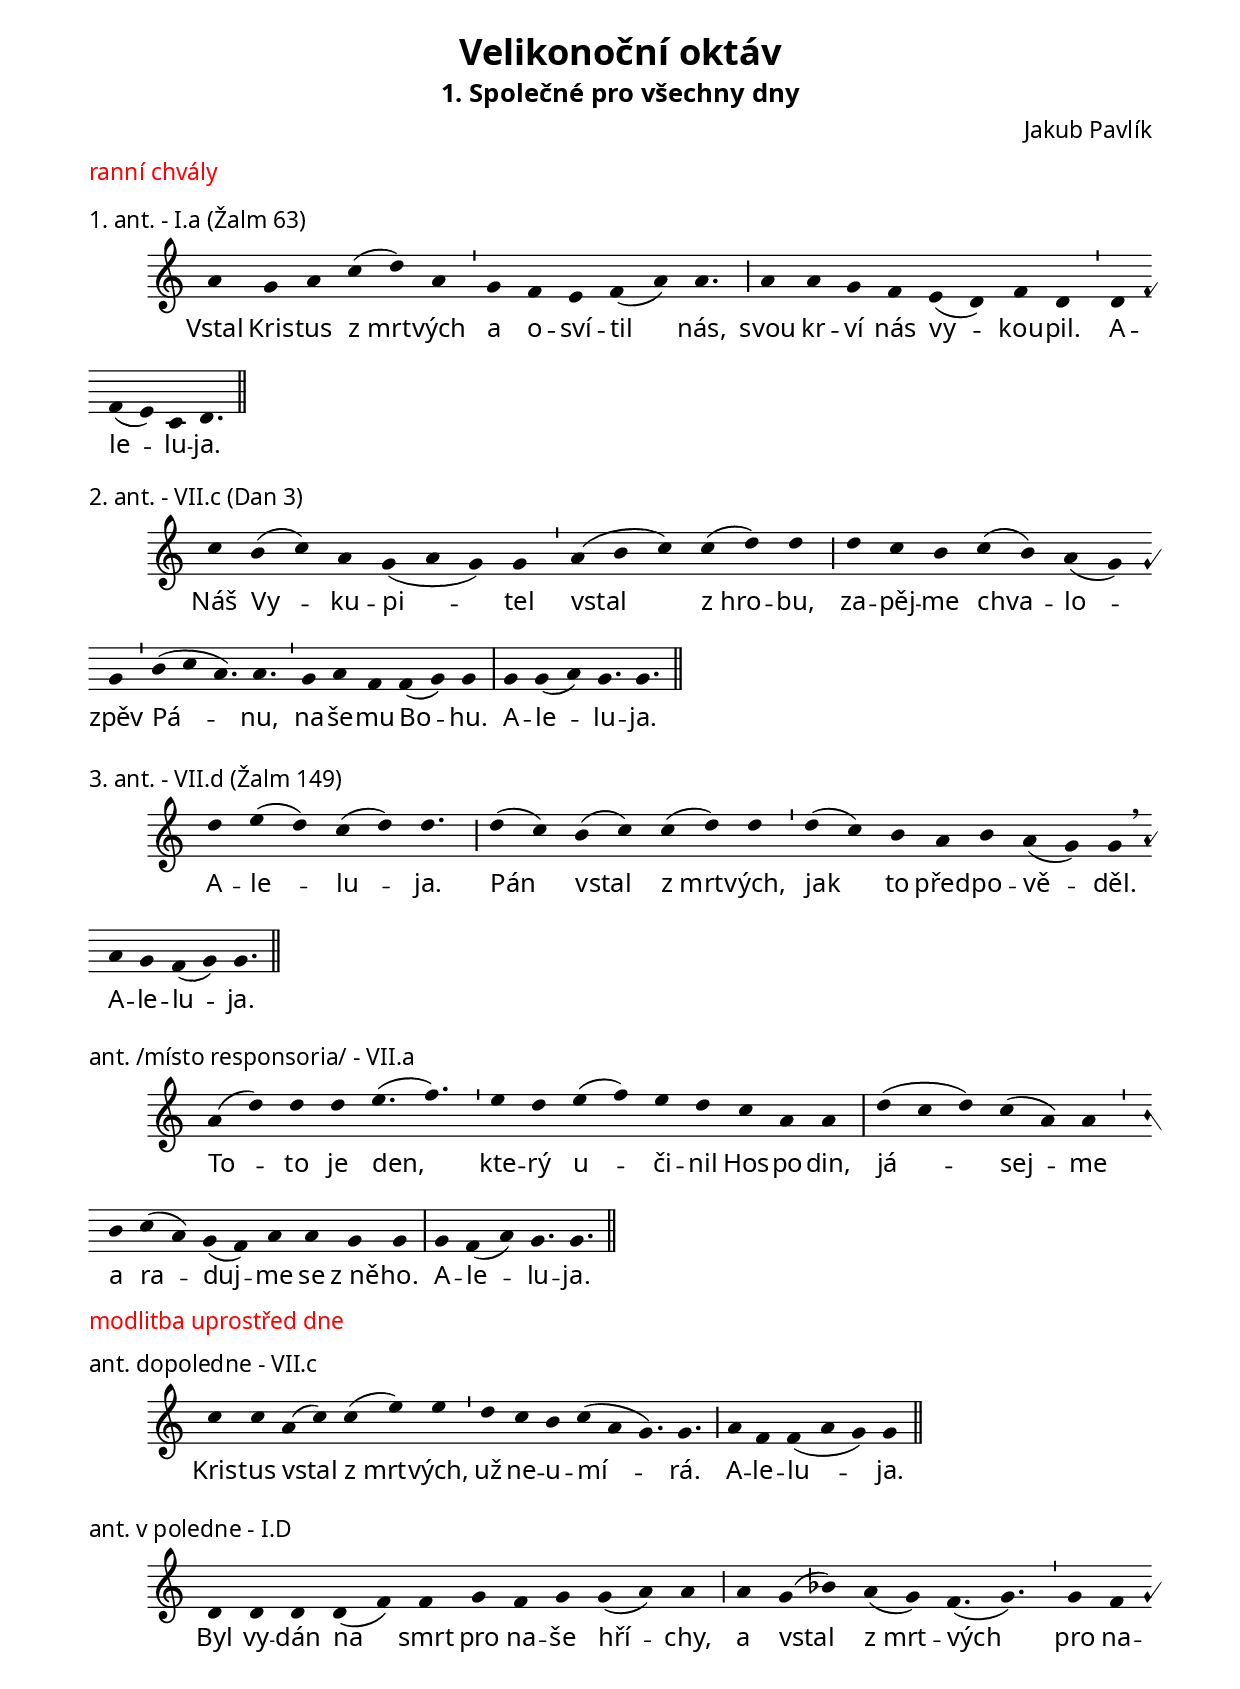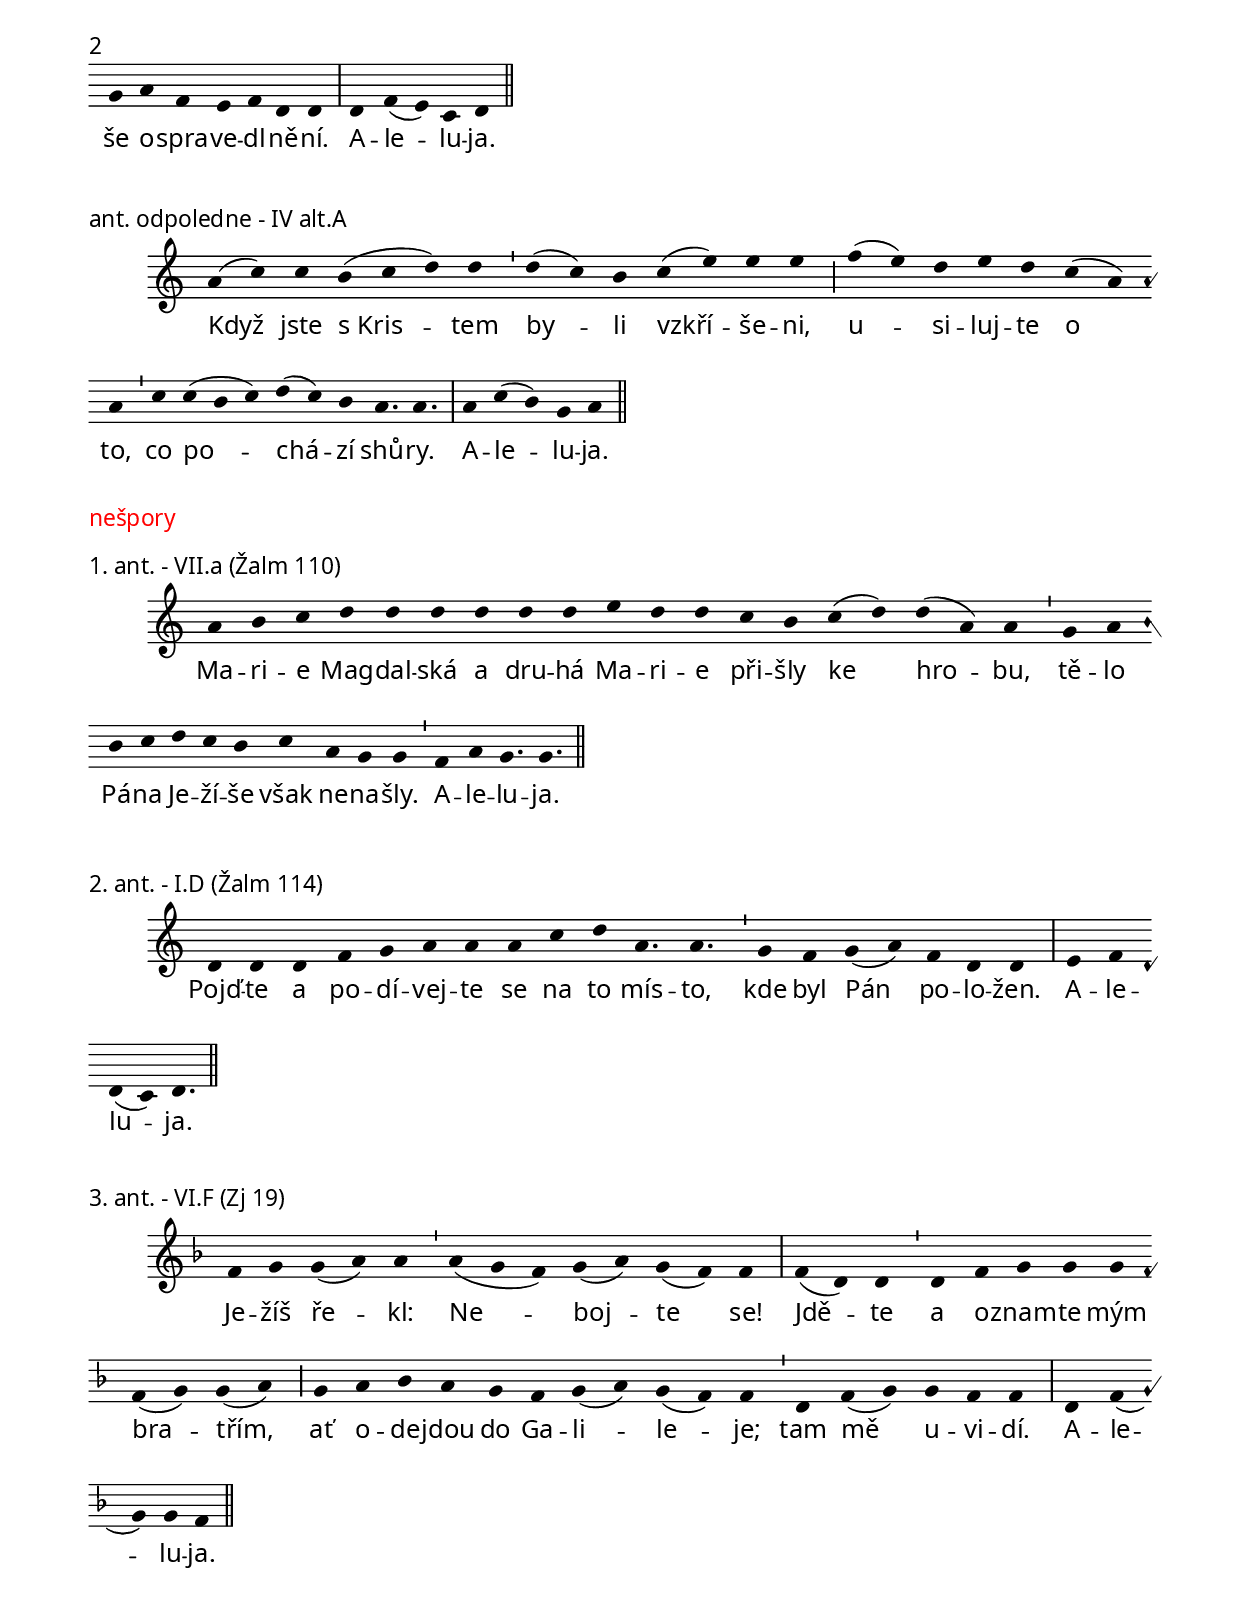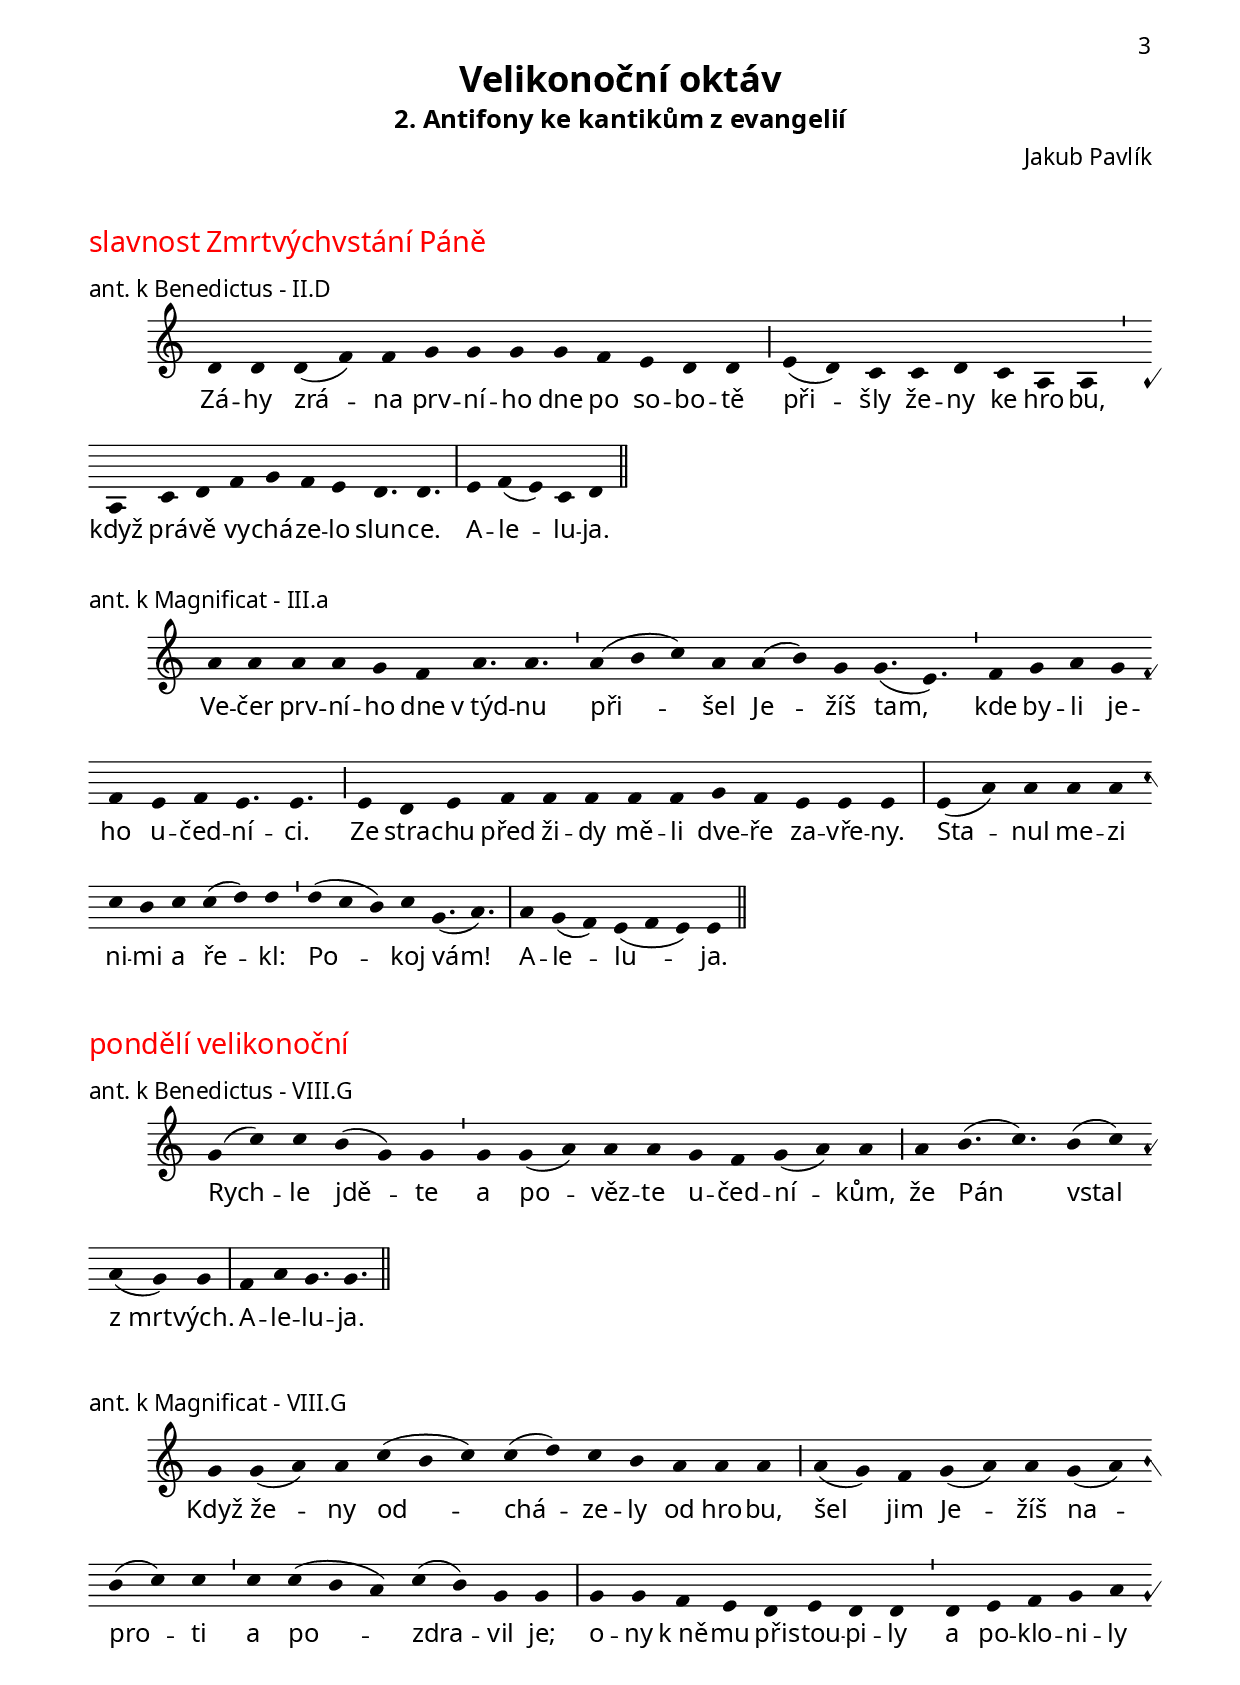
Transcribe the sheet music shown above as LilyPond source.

\version "2.12.3"

\header {
  title = "Velikonoční oktáv"
  composer = "Jakub Pavlík"
}

\include "spolecne.ly"

\bookpart {
  \header {
   subtitle = "1. Společné pro všechny dny" 
  }

\markup {\nadpisHodinka {"ranní chvály"}}

\score {
  \relative c'' {
    \choralniRezim
    a4 g a c( d) a \barMin g f e f( a) a4. \barMaior
    a4 a g f e( d) f d \barMin
    d4 f( e) c d4. \barFinalis
  }
  \addlyrics {
    Vstal Kris -- tus z_mrt -- vých a o -- sví -- til nás,
    svou kr -- ví nás vy -- kou -- pil.
    A -- le -- lu -- ja.
  }
  \header {
    quid = "1. ant."
    modus = "I"
    differentia = "a" 
    psalmus = "Žalm 63"
    piece = \markup {\sestavTitulek}
  }
}

\score {
  \relative c'' {
    \choralniRezim
    c4 b( c) a g( a g) g \barMin a( b c) c( d) d \barMaior
    d c b c( b) a( g) g \barMin
    b( c a4.) a \barMin g4 a f f( g) g \barMax
    g g( a) g4. g \barFinalis
  }
  \addlyrics {
    Náš Vy -- ku -- pi -- tel vstal z_hro -- bu, 
    za -- pěj -- me chva -- lo -- zpěv
    Pá -- nu, na -- še -- mu Bo -- hu.
    A -- le -- lu -- ja.
  }
  \header {
    quid = "2. ant."
    modus = "VII"
    differentia = "c" 
    psalmus = "Dan 3"
    piece = \markup {\sestavTitulek}
  }
}

\score {
  \relative c'' {
    \choralniRezim
    d4 e( d) c( d) d4. \barMaior
    d4( c) b( c) c( d) d \barMin 
    d( c) b a b a( g) g \breathe
    a4 g f( g) g4. \bar "||"
  }
  \addlyrics {
    A -- le -- lu -- ja. Pán vstal z_mrt -- vých, 
    jak to před -- po -- vě -- děl.
    A -- le -- lu -- ja.
  }
  \header {
    quid = "3. ant."
    modus = "VII"
    differentia = "d" 
    psalmus = "Žalm 149"
    piece = \markup {\sestavTitulek}
  }
}

\score {
  \relative c'' {
    \choralniRezim
    a4( d) d d e4.( f) \barMin
    e4 d e( f) e d c a a \barMax
    d( c d ) c( a) a \barMin
    b c( a) g( f) a a g g \barMax
    g f( a) g4. g \barFinalis
  }
  \addlyrics {
    To -- to je den,
    kte -- rý u -- či -- nil Hos -- po -- din,
    já -- sej -- me 
    a ra -- duj -- me se z_ně -- ho.
    A -- le -- lu -- ja.
  }
  \header {
    quid = "ant. /místo responsoria/"
    modus = "VII"
    differentia = "a" 
    psalmus = ""
    id = "paschoctant"
    fons = "Z materiálu pro kompletář."
    piece = \markup {\sestavTitulekBezZalmu}
  }
}

\markup {\nadpisHodinka {"modlitba uprostřed dne"}}

\score {
  \relative c'' {
    \choralniRezim
    c4 c a( c) c( e) e \barMin
    d c b c( a g4.) g \barMaior
    a4 f f( a g) g \barFinalis
  }
  \addlyrics {
    Kris -- tus vstal z_mrt -- vých, už ne -- u -- mí -- rá. 
    A -- le -- lu -- ja.
  }
  \header {
    quid = "ant. dopoledne"
    modus = "VII"
    differentia = "c" 
    psalmus = ""
    piece = \markup {\sestavTitulekBezZalmu}
  }
}

\score {
  \relative c' {
    \choralniRezim
    d4 d d d( f) f g f g g( a) a \barMaior
    a g( bes) a( g) f4.( g) \barMin
    g4 f g a f e f d d \barMax
    d f( e) c d \barFinalis
  }
  \addlyrics {
    Byl vy -- dán na smrt pro na -- še hří -- chy,
    a vstal z_mrt -- vých
    pro na -- še o -- spra -- ve -- dl -- ně -- ní.
    A -- le -- lu -- ja.
  }
  \header {
    quid = "ant. v poledne"
    modus = "I"
    differentia = "D" 
    psalmus = ""
    piece = \markup {\sestavTitulekBezZalmu}
  }
}

\score {
  \relative c'' {
    \choralniRezim
    a( c) c b( c d) d \barMin
    d( c) b c( e) e e \barMaior
    f( e) d e d c( a) a \barMin
    c c( b c) d( c) b a4. a \barMax
    a4 c( b) g a \barFinalis
  }
  \addlyrics {
    Když jste s_Kris -- tem 
    by -- li vzkří -- še -- ni,
    u -- si -- luj -- te o to,
    co po -- chá -- zí shů -- ry.
    A -- le -- lu -- ja.
  }
  \header {
    quid = "ant. odpoledne"
    modus = "IV alt"
    differentia = "A" 
    psalmus = ""
    piece = \markup {\sestavTitulekBezZalmu}
  }
}

\markup {\nadpisHodinka {"nešpory"}}

\score {
  \relative c'' {
    \choralniRezim
    a4 b c d d d d d d e d d c b c( d) d( a) a \barMin 
    g4 a b c d c b c a g g  \barMin
    f a g4. g \barFinalis
  }
  \addlyrics {
    Ma -- ri -- e Mag -- dal -- ská a dru -- há Ma -- ri -- e
    při -- šly ke hro -- bu, tě -- lo Pá -- na Je -- ží -- še však ne -- na -- šly.
    A -- le -- lu -- ja.
  }
  \header {
    quid = "1. ant."
    modus = "VII"
    differentia = "a" 
    psalmus = "Žalm 110"
    piece = \markup {\sestavTitulek}
  }
}

\score {
  \relative c' {
    \choralniRezim
    d4 d d f g a a a c d a4. a \barMin
    g4 f g( a) f d d \barMax
    e4 f d( c) d4. \barFinalis
  }
  \addlyrics {
    Pojď -- te a po -- dí -- vej -- te se na to mís -- to, 
    kde byl Pán po -- lo -- žen.
    A -- le -- lu -- ja.
  }
  \header {
    quid = "2. ant."
    modus = "I"
    differentia = "D" 
    psalmus = "Žalm 114"
    piece = \markup {\sestavTitulek}
  }
}

\score {
  \relative c' {
    \choralniRezim
    \key f \major
    f4 g g( a) a \barMin a( g f) g( a) g( f) f \barMax
    f( d) d \barMin d f g g g f( g) g( a) \barMaior
    g a bes a g f g( a) g( f) f \barMin
    d f( g) g f f \barMax
    d f( g) g f \bar "||"
  }
  \addlyrics {
    Je -- žíš ře -- kl: Ne -- boj -- te se! 
    Jdě -- te a o -- znam -- te mým bra -- třím,
    ať o -- de -- jdou do Ga -- li -- le -- je;
    tam mě u -- vi -- dí.
    A -- le -- lu -- ja.
  }
  \header {
    quid = "3. ant."
    modus = "VI"
    differentia = "F" 
    psalmus = "Zj 19"
    piece = \markup {\sestavTitulek}
  }
}
}

\bookpart {
  \header {
    subtitle = "2. Antifony ke kantikům z evangelií" 
  }
 
  \markup\nadpisDen {slavnost Zmrtvýchvstání Páně}
 
  \score {
    \relative c' {
      \choralniRezim
      d4 d d( f) f g g g g f e d d \barMaior
      e( d) c c d c a a \barMin
      a c d f g f e d4. d \barMax
      e4 f( e) c d \barFinalis
    }
    \addlyrics {
      Zá -- hy zrá -- na prv -- ní -- ho dne po so -- bo -- tě
      při -- šly že -- ny ke hro -- bu,
      když prá -- vě vy -- chá -- ze -- lo slun -- ce.
      A -- le -- lu -- ja.
    }
    \header {
      quid = "ant. k Benedictus"
      modus = "II"
      differentia = "D" 
      psalmus = ""
      id = ""
      piece = \markup {\sestavTitulekBezZalmu}
    }
  }
  
  \score {
    \relative c'' {
      \choralniRezim
      a4 a a a g f a4. a \barMin
      a4( b c) a a( b) g g4.( e) \barMin
      f4 g a g f e f e4. e \barMaior
      e4 d e f f f f f g f e e e \barMax
      
      e( a) a a a c b c c( d) d \barMin
      d( c b) c g4.( a) \barMax
      
      a4 g( f) e( f e) e \barFinalis
    }
    \addlyrics {
      Ve -- čer prv -- ní -- ho dne v_týd -- nu
      při -- šel Je -- žíš tam,
      kde by -- li je -- ho u -- čed -- ní -- ci.
      Ze stra -- chu před ži -- dy mě -- li dve -- ře za -- vře -- ny.
      
      Sta -- nul me -- zi ni -- mi a ře -- kl:
      Po -- koj vám!
      
      A -- le -- lu -- ja.
    }
    \header {
      quid = "ant. k Magnificat"
      modus = "III"
      differentia = "a" 
      psalmus = ""
      id = ""
      piece = \markup {\sestavTitulekBezZalmu}
    }
  }
  
  \markup\nadpisDen {pondělí velikonoční}
  
  \score {
    \relative c'' {
      \choralniRezim
      g4( c) c b( g) g \barMin
      g g( a) a a g f g( a) a \barMaior
      a b4.( c) b4( c) a( g) g \barMax
      f a g4. g \barFinalis
    }
    \addlyrics {
      Rych -- le jdě -- te
      a po -- věz -- te u -- čed -- ní -- kům,
      že Pán vstal z_mrt -- vých.
      A -- le -- lu -- ja.
    }
    \header {
      quid = "ant. k Benedictus"
      modus = "VIII"
      differentia = "G" 
      psalmus = ""
      id = ""
      piece = \markup {\sestavTitulekBezZalmu}
    }
  }
  
  \score {
    \relative c'' {
      \choralniRezim
      g4 g( a) a c( b c) c( d) c b a a a \barMaior
      a( g) f g( a) a g( a) b( c) c \barMin
      c c( b a) c( b) g g \barMax
      
      g g f e d e d d \barMin
      d e f g a g g \barMax
      
      g f( a) g( f g) g \barFinalis
    }
    \addlyrics {
      Když že -- ny od -- chá -- ze -- ly od hro -- bu,
      šel jim Je -- žíš na -- pro -- ti a po -- zdra -- vil je;
      
      o -- ny k_ně -- mu při -- stou -- pi -- ly
      a po -- klo -- ni -- ly se mu.
      
      A -- le -- lu -- ja.
    }
    \header {
      quid = "ant. k Magnificat"
      modus = "VIII"
      differentia = "G" 
      psalmus = ""
      id = ""
      piece = \markup {\sestavTitulekBezZalmu}
    }
  }
  
}